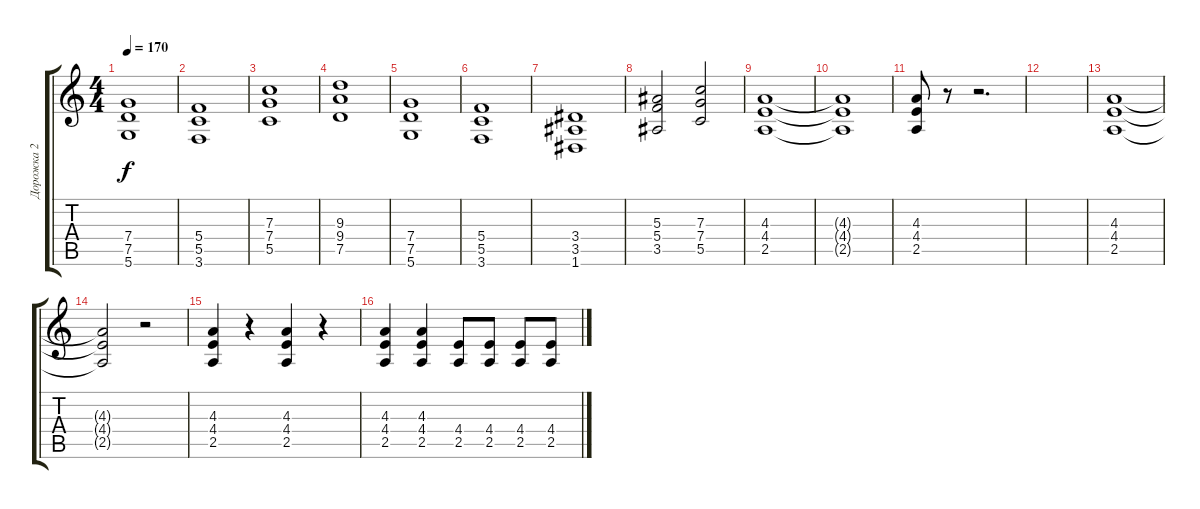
\track ("Дорожка 2" "Дорожка 2") {instrument distortionguitar}
\staff {score tabs}
\tuning (D4 A3 F3 C3 G2 D2) {hide}
\ts (4 4)
\tempo 170
\clef g2
\ks c
(7.4 7.5 5.6).1{dy f} |
(5.4 5.5 3.6).1 |
(7.3 7.4 5.5).1 |
(9.3 9.4 7.5).1 |
(7.4 7.5 5.6).1 |
(5.4 5.5 3.6).1 |
(3.4 3.5 1.6).1 |
(5.3 5.4 3.5).2 (7.3 7.4 5.5).2 |
(4.3 4.4 2.5).1 |
(4.3{t} 4.4{t} 2.5{t}).1 |
(4.3 4.4 2.5).8 r.8 r.2{d} |
|
(4.3 4.4 2.5).1 |
(4.3{t} 4.4{t} 2.5{t}).2 r.2 |
(4.3 4.4 2.5).4 r.4 (4.3 4.4 2.5).4 r.4 |
(4.3 4.4 2.5).4 (4.3 4.4 2.5).4 (4.4 2.5).8 (4.4 2.5).8 (4.4 2.5).8 (4.4 2.5).8
